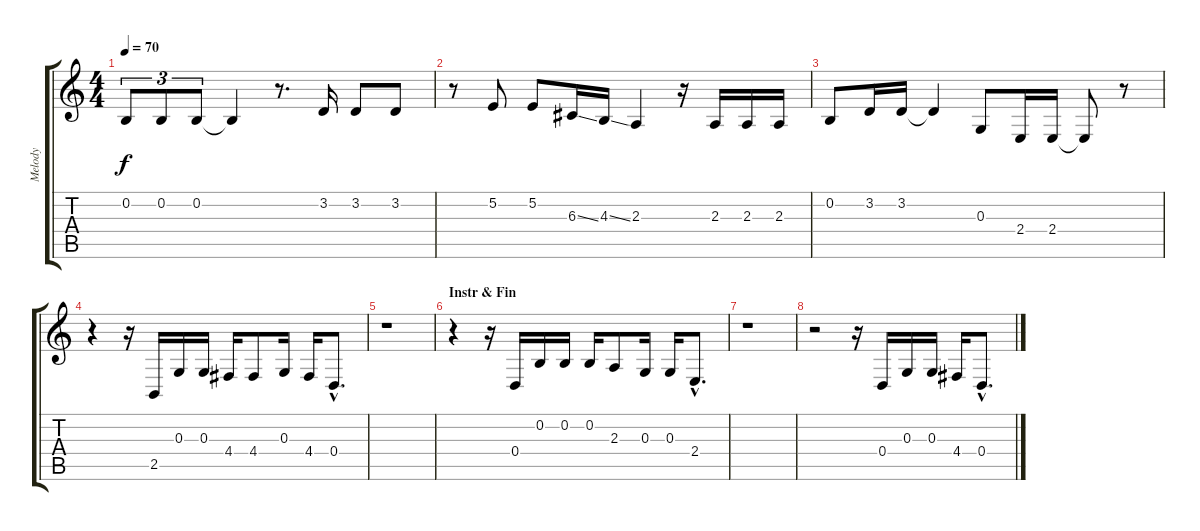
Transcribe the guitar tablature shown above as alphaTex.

\track ("Melody" "Melody") {instrument vibraphone}
\staff {score tabs}
\tuning (E4 B3 G3 D3 A2 E2) {hide}
\ts (4 4)
\tempo 70
\clef g2
\ks c
0.2.8{tu (3 2) dy f} 0.2.8{tu (3 2)} 0.2.8{tu (3 2)} 0.2{t}.4 r.8{d} 3.2.16 3.2.8 3.2.8 |
r.8 5.2.8 5.2.8 6.3{ss}.16 4.3{ss}.16 2.3.4 r.16 2.3.16 2.3.16 2.3.16 |
0.2.8 3.2.16 3.2.16 3.2{t}.4 0.3.8 2.4.16 2.4.16 2.4{t}.8 r.8 |
r.4 r.16 2.5.16 0.3.16 0.3.16 4.4.16 4.4.8 0.3.16 4.4.16 0.4{hac}.8{d} |
r.1 |
\section ("" "Instr & Fin")
r.4 r.16 0.4.16 0.2.16 0.2.16 0.2.16 2.3.8 0.3.16 0.3.16 2.4{hac}.8{d} |
r.1 |
r.2 r.16 0.4.16 0.3.16 0.3.16 4.4.16 0.4{hac}.8{d}
